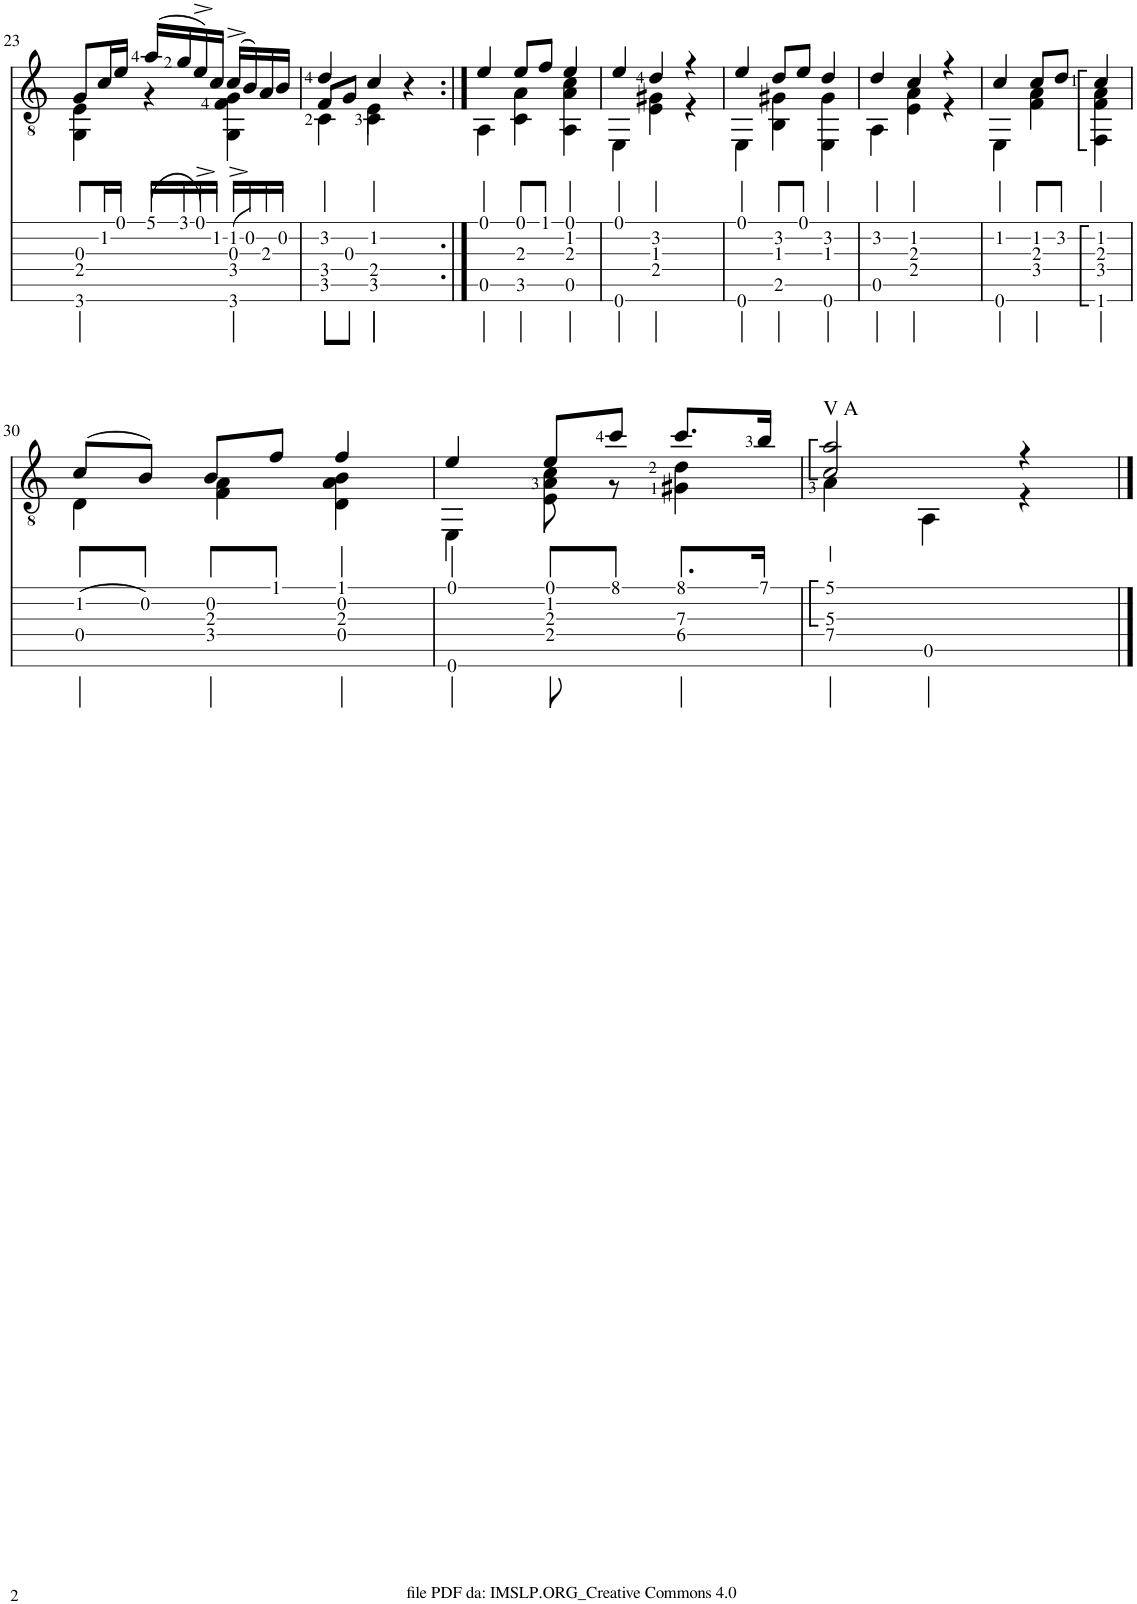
**kern	**kern
*part2	*part1
*staff2	*staff1
*I"Chitarra classica (Intavolatura)	*I"Guitar
!!LO:PB:g=z
*	*clefGv2
*k[]	*k[]
*M3/4	*M3/4
=23	=23
*^	*^
8G/L	4GG\ 4E\	8G/L	4GG\ 4E\
16c/L	.	16c/L	.
16e/JJ	.	16e/JJ	.
(16a/LL	4r	(16a/LL	4r
16g/	.	16g/	.
16e^/)	.	16e^/)	.
16c/JJ	.	16c/JJ	.
(16c^/LL	4GG\ 4F\ 4G\	(16c^/LL	4GG\ 4F\ 4G\
16B/)	.	16B/)	.
16A/	.	16A/	.
16B/JJ	.	16B/JJ	.
=24	=24	=24	=24
*	*^	*	*^
4d/	8F\L	4C\	4d/	8F/L	4C\
.	8G\J	.	.	8G/J	.
4c/	4E\	4C\	4c/	4E\	4C\
4r	4ryy	4ryy	4r	4ryy	4ryy
*	*v	*v	*	*	*
*	*	*	*v	*v
=25:|!	=25:|!	=25:|!	=25:|!
4e/	4AA\	4e/	4AA\
8e/L	4C\ 4A\	8e/L	4C\ 4A\
8f/J	.	8f/J	.
4e/	4AA\ 4A\ 4c\	4e/	4AA\ 4A\ 4c\
=26	=26	=26	=26
4e/	4EE\	4e/	4EE\
4d/	4E\ 4G#X\	4d/	4E\ 4G#X\
4r	4r	4r	4r
=27	=27	=27	=27
4e/	4EE\	4e/	4EE\
8d/L	4BB\ 4G#X\	8d/L	4BB\ 4G#X\
8e/J	.	8e/J	.
4d/	4EE\ 4G#\	4d/	4EE\ 4G#\
=28	=28	=28	=28
4d/	4AA\	4d/	4AA\
4c/	4E\ 4A\	4c/	4E\ 4A\
4r	4r	4r	4r
=29	=29	=29	=29
4c/	4EE\	4c/	4EE\
8c/L	4F\ 4A\	8c/L	4F\ 4A\
8d/J	.	8d/J	.
4c/	4FF\ 4F\ 4A\	4c/	4FF\ 4F\ 4A\
!!LO:LB:g=z	!!
=30	=30	=30	=30
(8c/L	4D\	(8c/L	4D\
8B/J)	.	8B/J)	.
8B/L	4F\ 4A\	8B/L	4F\ 4A\
8f/J	.	8f/J	.
4f/	4D\ 4A\ 4B\	4f/	4D\ 4A\ 4B\
=31	=31	=31	=31
4e/	4EE\	4e/	4EE\
8e/L	8E\ 8A\ 8c\	8e/L	8E\ 8A\ 8c\
8cc/J	8r	8cc/J	8r
8.cc/L	4G#X\ 4d\	8.cc/L	4G#X\ 4d\
16b/Jk	.	16b/Jk	.
=32	=32	=32	=32
!	!	!LO:TX:a:t=V A	!
2c/ 2a/	4A\	2c/ 2a/	4A\
.	4AA\	.	4AA\
4r	4r	4r	4r
*v	*v	*	*
*	*v	*v
==	==
*-	*-
